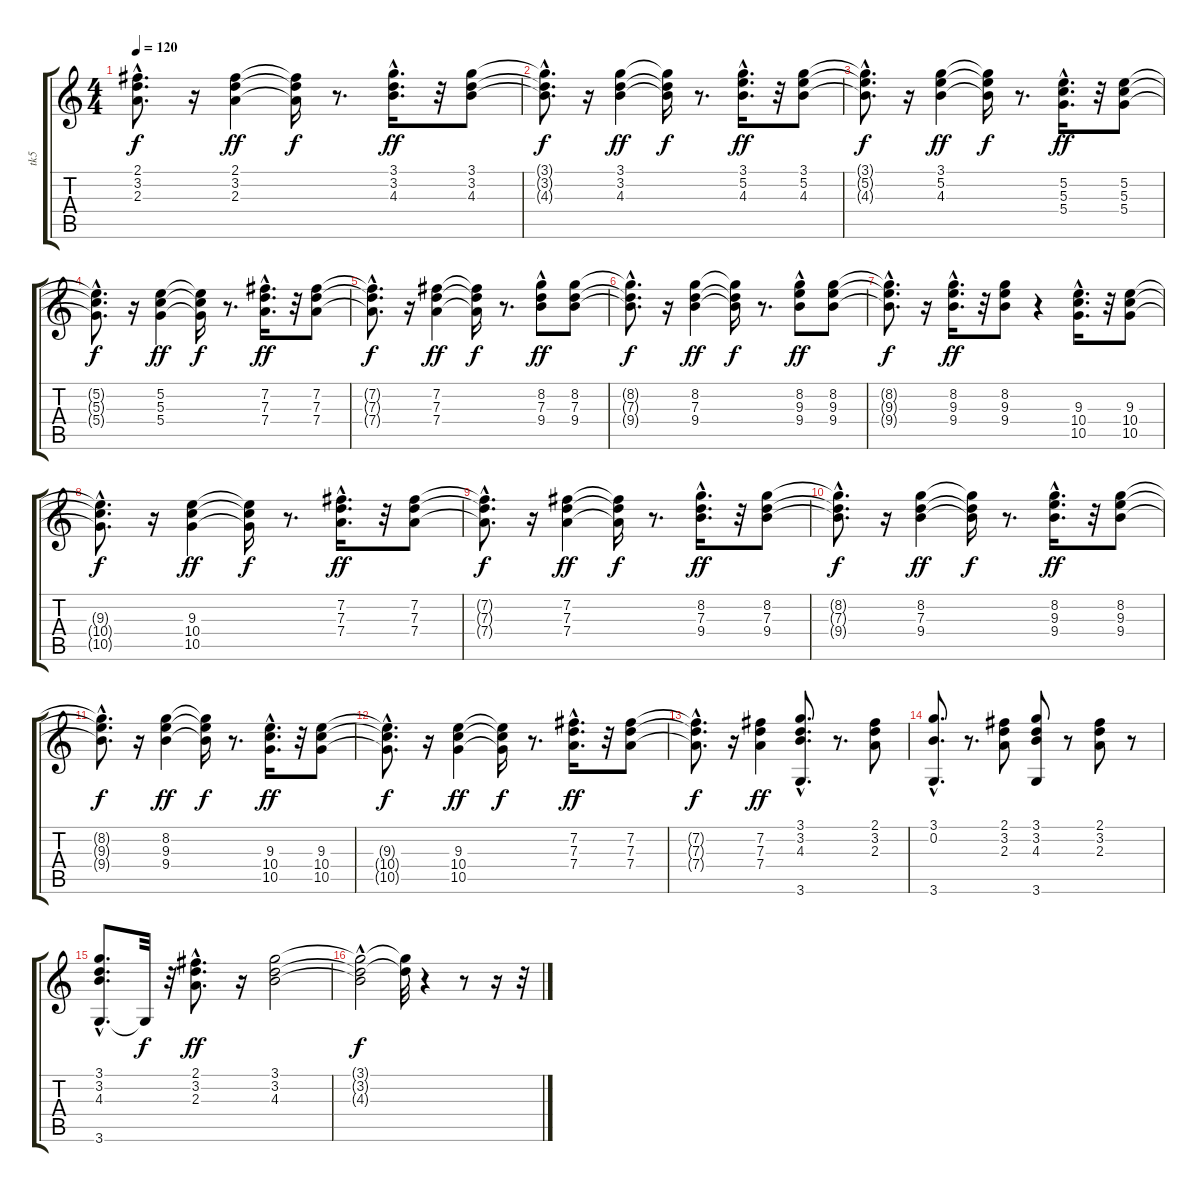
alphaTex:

\track ("tk5" "tk5") {instrument acousticguitarsteel}
\staff {score tabs}
\tuning (E4 B3 G3 D3 A2 E2) {hide}
\ts (4 4)
\tempo 120
\clef g2
\ks c
(2.1{hac t} 3.2{hac t} 2.3{hac t}).8{d dy f} r.16 (2.1 3.2 2.3).4{dy ff} (2.1{t} 3.2{t} 2.3{t}).16{dy f} r.8{d} (3.1{hac} 3.2{hac} 4.3{hac}).16{d dy ff} r.32 (3.1 3.2 4.3).8 |
(3.1{hac t} 3.2{hac t} 4.3{hac t}).8{d dy f} r.16 (3.1 3.2 4.3).4{dy ff} (3.1{t} 3.2{t} 4.3{t}).16{dy f} r.8{d} (3.1{hac} 5.2{hac} 4.3{hac}).16{d dy ff} r.32 (3.1 5.2 4.3).8 |
(3.1{hac t} 5.2{hac t} 4.3{hac t}).8{d dy f} r.16 (3.1 5.2 4.3).4{dy ff} (3.1{t} 5.2{t} 4.3{t}).16{dy f} r.8{d} (5.2{hac} 5.3{hac} 5.4{hac}).16{d dy ff} r.32 (5.2 5.3 5.4).8 |
(5.2{hac t} 5.3{hac t} 5.4{hac t}).8{d dy f} r.16 (5.2 5.3 5.4).4{dy ff} (5.2{t} 5.3{t} 5.4{t}).16{dy f} r.8{d} (7.2{hac} 7.3{hac} 7.4{hac}).16{d dy ff} r.32 (7.2 7.3 7.4).8 |
(7.2{hac t} 7.3{hac t} 7.4{hac t}).8{d dy f} r.16 (7.2 7.3 7.4).4{dy ff} (7.2{t} 7.3{t} 7.4{t}).16{dy f} r.8{d} (8.2 7.3 9.4{hac}).8{dy ff} (8.2 7.3 9.4).8 |
(8.2{hac t} 7.3{hac t} 9.4{hac t}).8{d dy f} r.16 (8.2 7.3 9.4).4{dy ff} (8.2{t} 7.3{t} 9.4{t}).16{dy f} r.8{d} (8.2{hac} 9.3{hac} 9.4).8{dy ff} (8.2 9.3 9.4).8 |
(8.2{hac t} 9.3{hac t} 9.4{hac t}).8{d dy f} r.16 (8.2{hac} 9.3{hac} 9.4{hac}).16{d dy ff} r.32 (8.2 9.3 9.4).8 r.4 (9.3{hac} 10.4{hac} 10.5{hac}).16{d} r.32 (9.3 10.4 10.5).8 |
(9.3{hac t} 10.4{hac t} 10.5{hac t}).8{d dy f} r.16 (9.3 10.4 10.5).4{dy ff} (9.3{t} 10.4{t} 10.5{t}).16{dy f} r.8{d} (7.2{hac} 7.3{hac} 7.4{hac}).16{d dy ff} r.32 (7.2 7.3 7.4).8 |
(7.2{hac t} 7.3{hac t} 7.4{hac t}).8{d dy f} r.16 (7.2 7.3 7.4).4{dy ff} (7.2{t} 7.3{t} 7.4{t}).16{dy f} r.8{d} (8.2{hac} 7.3{hac} 9.4{hac}).16{d dy ff} r.32 (8.2 7.3 9.4).8 |
(8.2{hac t} 7.3{hac t} 9.4{hac t}).8{d dy f} r.16 (8.2 7.3 9.4).4{dy ff} (8.2{t} 7.3{t} 9.4{t}).16{dy f} r.8{d} (8.2{hac} 9.3{hac} 9.4{hac}).16{d dy ff} r.32 (8.2 9.3 9.4).8 |
(8.2{hac t} 9.3{hac t} 9.4{hac t}).8{d dy f} r.16 (8.2 9.3 9.4).4{dy ff} (8.2{t} 9.3{t} 9.4{t}).16{dy f} r.8{d} (9.3{hac} 10.4{hac} 10.5{hac}).16{d dy ff} r.32 (9.3 10.4 10.5).8 |
(9.3{hac t} 10.4{hac t} 10.5{hac t}).8{d dy f} r.16 (9.3 10.4 10.5).4{dy ff} (9.3{t} 10.4{t} 10.5{t}).16{dy f} r.8{d} (7.2{hac} 7.3{hac} 7.4{hac}).16{d dy ff} r.32 (7.2 7.3 7.4).8 |
(7.2{hac t} 7.3{hac t} 7.4{hac t}).8{d dy f} r.16 (7.2 7.3 7.4).4{dy ff} (3.1{hac} 3.2{hac} 4.3{hac} 3.6{hac}).8{d} r.8{d} (2.1 3.2 2.3).8 |
(3.1{hac} 0.2{hac} 3.6{hac}).8{d} r.8{d} (2.1 3.2 2.3).8 (3.1 3.2 4.3 3.6).8 r.8 (2.1 3.2 2.3).8 r.8 |
(3.1{hac} 3.2{hac} 4.3{hac} 3.6{hac}).8{d} 3.6{t}.32{dy f} r.32 (2.1{hac} 3.2{hac} 2.3{hac}).8{d dy ff} r.16 (3.1 3.2 4.3).2 |
(3.1{t} 3.2{t} 4.3{hac t}).2{dy f} (3.1{t} 3.2{t}).32 r.4 r.8 r.16 r.32
